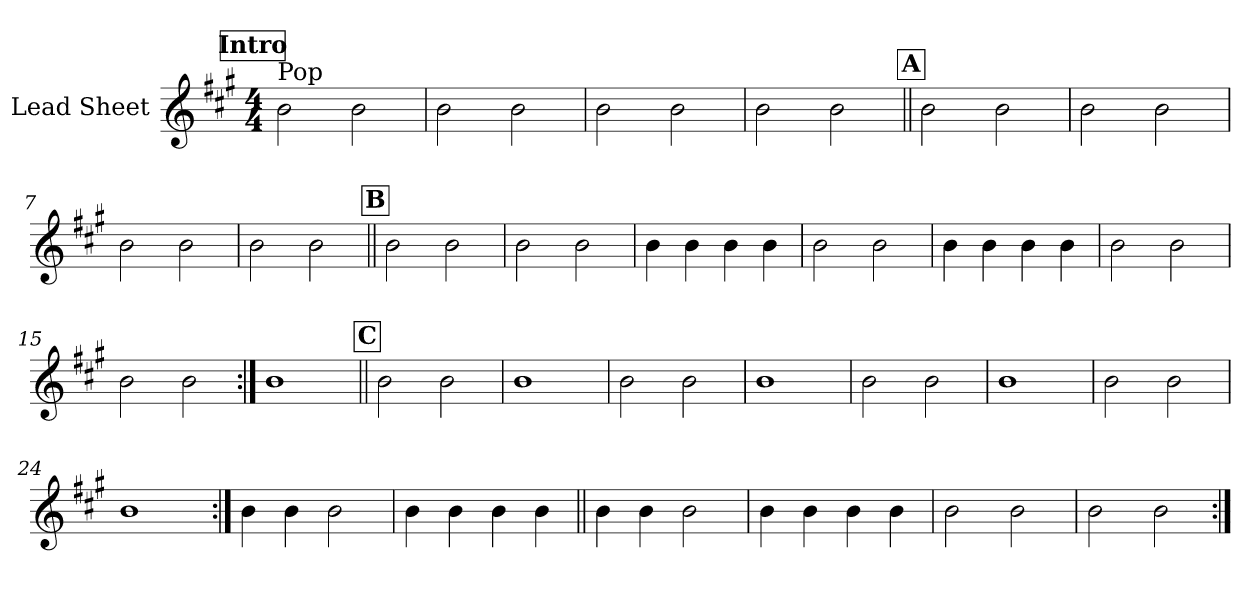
**kern
*part1
*staff1
*I"Lead Sheet
*clefG2
*k[f#c#g#]
*A:
*M4/4
*MM69
!!LO:REH:place=s1:a:fs=14:t=Intro
=1
!LO:TX:a:t=Pop
2b\
2b\
=2
2b\
2b\
=3
2b\
2b\
=4
2b\
2b\
!!LO:LB:g=z
!!LO:REH:place=s1:a:fs=14:t=A
=5||
2b\
2b\
=6
2b\
2b\
=7
2b\
2b\
=8
2b\
2b\
!!LO:LB:g=z
!!LO:REH:place=s1:a:fs=14:t=B
=9||
2b\
2b\
=10
2b\
2b\
=11
4b\
4b\
4b\
4b\
=12
2b\
2b\
!!LO:LB:g=z
=13
4b\
4b\
4b\
4b\
=14
2b\
2b\
=15
2b\
2b\
=16:|!
1b
!!LO:LB:g=z
!!LO:REH:place=s1:a:fs=14:t=C
=17||
2b\
2b\
=18
1b
=19
2b\
2b\
=20
1b
!!LO:LB:g=z
=21
2b\
2b\
=22
1b
=23
2b\
2b\
=24
1b
!!LO:LB:g=z
=25:|!
4b\
4b\
2b\
=26
4b\
4b\
4b\
4b\
!!LO:LB:g=z
=27||
4b\
4b\
2b\
=28
4b\
4b\
4b\
4b\
!!LO:LB:g=z
=29
2b\
2b\
=30
2b\
2b\
=:|!
*-
